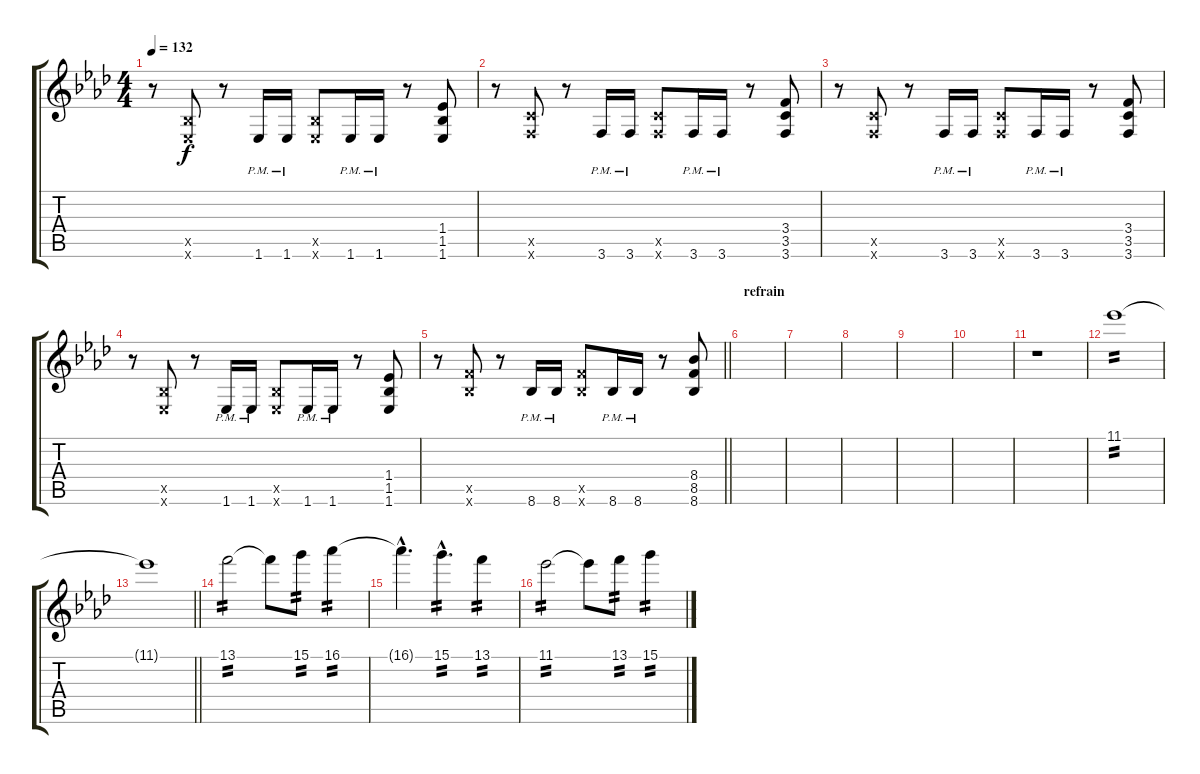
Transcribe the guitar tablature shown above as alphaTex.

\track "" {instrument electricguitarmuted}
\staff {score tabs}
\tuning (E4 B3 G3 D3 A2 D2) {hide}
\ts (4 4)
\tempo 132
\clef g2
\ks fminor
r.8{dy f} (1.5{x} 1.6{x}).8 r.8 1.6{pm}.16 1.6{pm}.16 (1.5{x} 1.6{x}).8 1.6{pm}.16 1.6{pm}.16 r.8 (1.4 1.5 1.6).8 |
r.8 (3.5{x} 3.6{x}).8 r.8 3.6{pm}.16 3.6{pm}.16 (3.5{x} 3.6{x}).8 3.6{pm}.16 3.6{pm}.16 r.8 (3.4 3.5 3.6).8 |
r.8 (3.5{x} 3.6{x}).8 r.8 3.6{pm}.16 3.6{pm}.16 (3.5{x} 3.6{x}).8 3.6{pm}.16 3.6{pm}.16 r.8 (3.4 3.5 3.6).8 |
r.8 (1.5{x} 1.6{x}).8 r.8 1.6{pm}.16 1.6{pm}.16 (1.5{x} 1.6{x}).8 1.6{pm}.16 1.6{pm}.16 r.8 (1.4 1.5 1.6).8 |
\barLineRight lightlight
r.8 (8.5{x} 8.6{x}).8 r.8 8.6{pm}.16 8.6{pm}.16 (8.5{x} 8.6{x}).8 8.6{pm}.16 8.6{pm}.16 r.8 (8.4 8.5 8.6).8 |
\section ("" "refrain")
|
|
|
|
|
r.1{volume 0 instrument distortionguitar} |
11.1.1{tp 2 volume 7} |
\barLineRight lightlight
11.1{t}.1 |
13.1.2{tp 2} 13.1{t}.8 15.1.8{tp 2} 16.1.4{tp 2} |
16.1{hac t}.4{d} 15.1{hac}.4{d tp 2} 13.1.4{tp 2} |
11.1.2{tp 2} 11.1{t}.8 13.1.8{tp 2} 15.1.4{tp 2}
